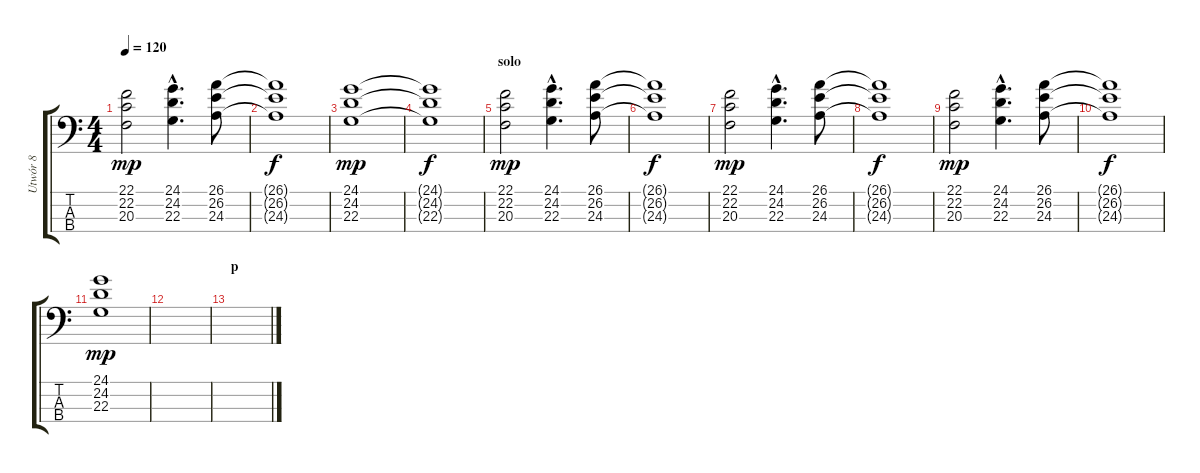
\track ("Utwór 8" "Utwór 8") {instrument stringensemble1}
\staff {score tabs}
\tuning (G2 D2 A1 E1) {hide}
\ts (4 4)
\tempo 120
\clef f4
\ks c
(22.1 22.2 20.3).2{dy mp} (24.1{hac} 24.2{hac} 22.3{hac}).4{d} (26.1 26.2 24.3).8 |
(26.1{t} 26.2{t} 24.3{t}).1{dy f} |
(24.1 24.2 22.3).1{dy mp} |
(24.1{t} 24.2{t} 22.3{t}).1{dy f} |
\section ("" "solo")
(22.1 22.2 20.3).2{dy mp} (24.1{hac} 24.2{hac} 22.3{hac}).4{d} (26.1 26.2 24.3).8 |
(26.1{t} 26.2{t} 24.3{t}).1{dy f} |
(22.1 22.2 20.3).2{dy mp} (24.1{hac} 24.2{hac} 22.3{hac}).4{d} (26.1 26.2 24.3).8 |
(26.1{t} 26.2{t} 24.3{t}).1{dy f} |
(22.1 22.2 20.3).2{dy mp} (24.1{hac} 24.2{hac} 22.3{hac}).4{d} (26.1 26.2 24.3).8 |
(26.1{t} 26.2{t} 24.3{t}).1{dy f} |
(24.1 24.2 22.3).1{dy mp} |
|
\section ("" "p")
